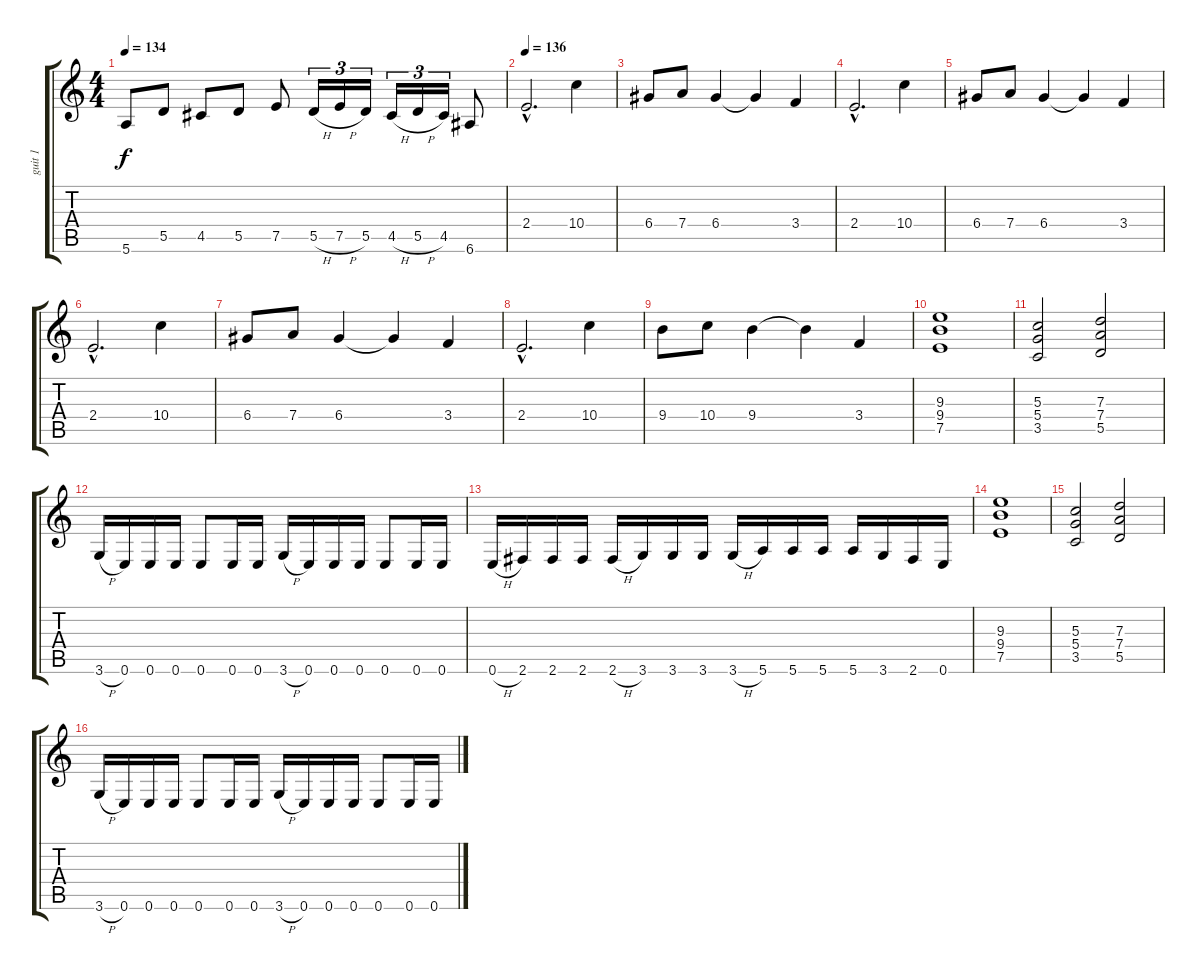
\track ("guit 1" "guit 1") {instrument distortionguitar}
\staff {score tabs}
\tuning (E4 B3 G3 D3 A2 E2) {hide}
\ts (4 4)
\tempo 134
\clef g2
\ks c
5.6.8{dy f} 5.5.8 4.5.8 5.5.8 7.5.8 5.5{h}.16{tu (3 2)} 7.5{h}.16{tu (3 2)} 5.5.16{tu (3 2)} 4.5{h}.16{tu (3 2)} 5.5{h}.16{tu (3 2)} 4.5.16{tu (3 2)} 6.6.8 |
\tempo 136
2.4{hac}.2{d} 10.4.4 |
6.4.8 7.4.8 6.4.4 6.4{t}.4 3.4.4 |
2.4{hac}.2{d} 10.4.4 |
6.4.8 7.4.8 6.4.4 6.4{t}.4 3.4.4 |
2.4{hac}.2{d} 10.4.4 |
6.4.8 7.4.8 6.4.4 6.4{t}.4 3.4.4 |
2.4{hac}.2{d} 10.4.4 |
9.4.8 10.4.8 9.4.4 9.4{t}.4 3.4.4 |
(9.3 9.4 7.5).1 |
(5.3 5.4 3.5).2 (7.3 7.4 5.5).2 |
3.6{h}.16 0.6.16 0.6.16 0.6.16 0.6.8 0.6.16 0.6.16 3.6{h}.16 0.6.16 0.6.16 0.6.16 0.6.8 0.6.16 0.6.16 |
0.6{h}.16 2.6.16 2.6.16 2.6.16 2.6{h}.16 3.6.16 3.6.16 3.6.16 3.6{h}.16 5.6.16 5.6.16 5.6.16 5.6.16 3.6.16 2.6.16 0.6.16 |
(9.3 9.4 7.5).1 |
(5.3 5.4 3.5).2 (7.3 7.4 5.5).2 |
3.6{h}.16 0.6.16 0.6.16 0.6.16 0.6.8 0.6.16 0.6.16 3.6{h}.16 0.6.16 0.6.16 0.6.16 0.6.8 0.6.16 0.6.16
